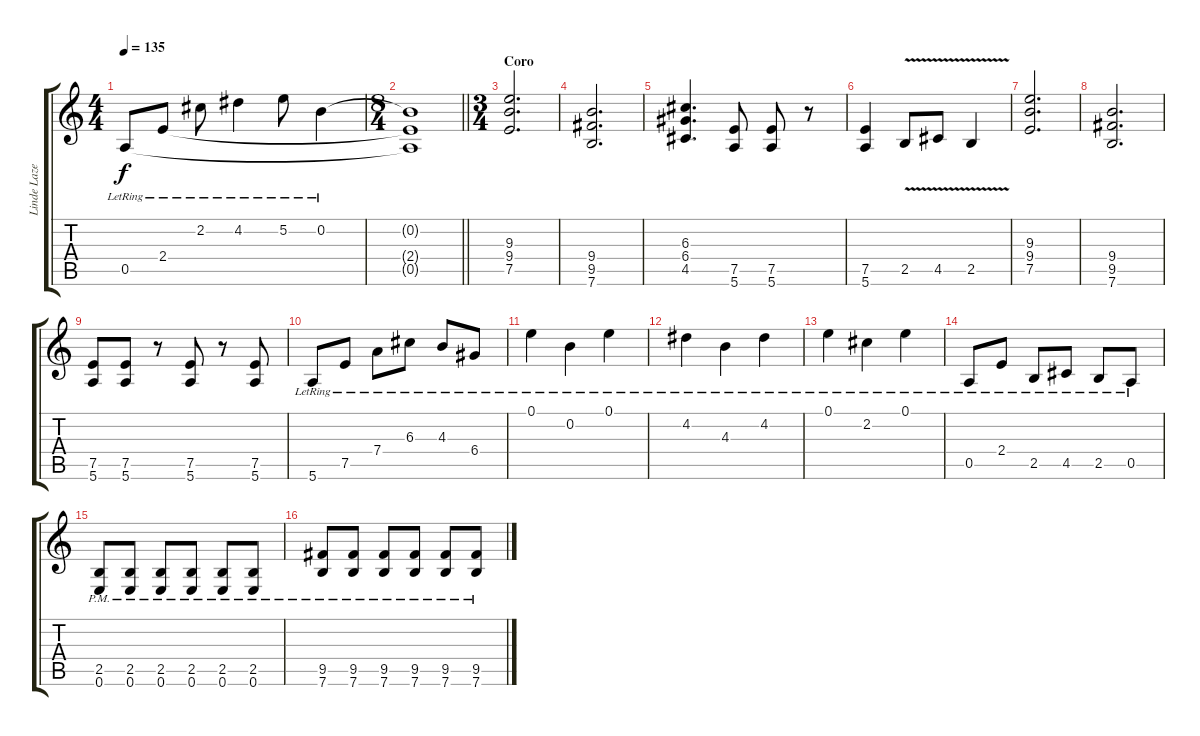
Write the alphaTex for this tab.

\track ("Linde Lazer" "Linde Laze") {instrument distortionguitar}
\staff {score tabs}
\tuning (E4 B3 G3 D3 A2 E2) {hide}
\ts (4 4)
\tempo 135
\clef g2
\ks c
0.5{lr}.8{dy f} 2.4{lr}.8 2.2{lr}.8 4.2{lr}.4 5.2{lr}.8 0.2{lr}.4 |
\ts (8 4)
\barLineRight lightlight
(0.2{t} 2.4{t} 0.5{t}).1 |
\ts (3 4)
\section ("" "Coro")
(9.3 9.4 7.5).2{d volume 13 instrument distortionguitar} |
(9.4 9.5 7.6).2{d} |
(6.3 6.4 4.5).4{d} (7.5 5.6).8 (7.5 5.6).8 r.8 |
(7.5 5.6).4 2.5{v}.8 4.5{v}.8 2.5{v}.4 |
(9.3 9.4 7.5).2{d volume 13 instrument distortionguitar} |
(9.4 9.5 7.6).2{d} |
(7.5 5.6).8 (7.5 5.6).8 r.8 (7.5 5.6).8 r.8 (7.5 5.6).8 |
5.6{lr}.8 7.5{lr}.8 7.4{lr}.8 6.3{lr}.8 4.3{lr}.8 6.4{lr}.8 |
0.1{lr}.4 0.2{lr}.4 0.1{lr}.4 |
4.2{lr}.4 4.3{lr}.4 4.2{lr}.4 |
0.1{lr}.4 2.2{lr}.4 0.1{lr}.4 |
0.5{lr}.8 2.4{lr}.8 2.5{lr}.8 4.5{lr}.8 2.5{lr}.8 0.5{lr}.8 |
(2.5{pm} 0.6{pm}).8 (2.5{pm} 0.6{pm}).8 (2.5{pm} 0.6{pm}).8 (2.5{pm} 0.6{pm}).8 (2.5{pm} 0.6{pm}).8 (2.5{pm} 0.6{pm}).8 |
(9.5{pm} 7.6{pm}).8 (9.5{pm} 7.6{pm}).8 (9.5{pm} 7.6{pm}).8 (9.5{pm} 7.6{pm}).8 (9.5{pm} 7.6).8 (9.5{pm} 7.6{pm}).8
